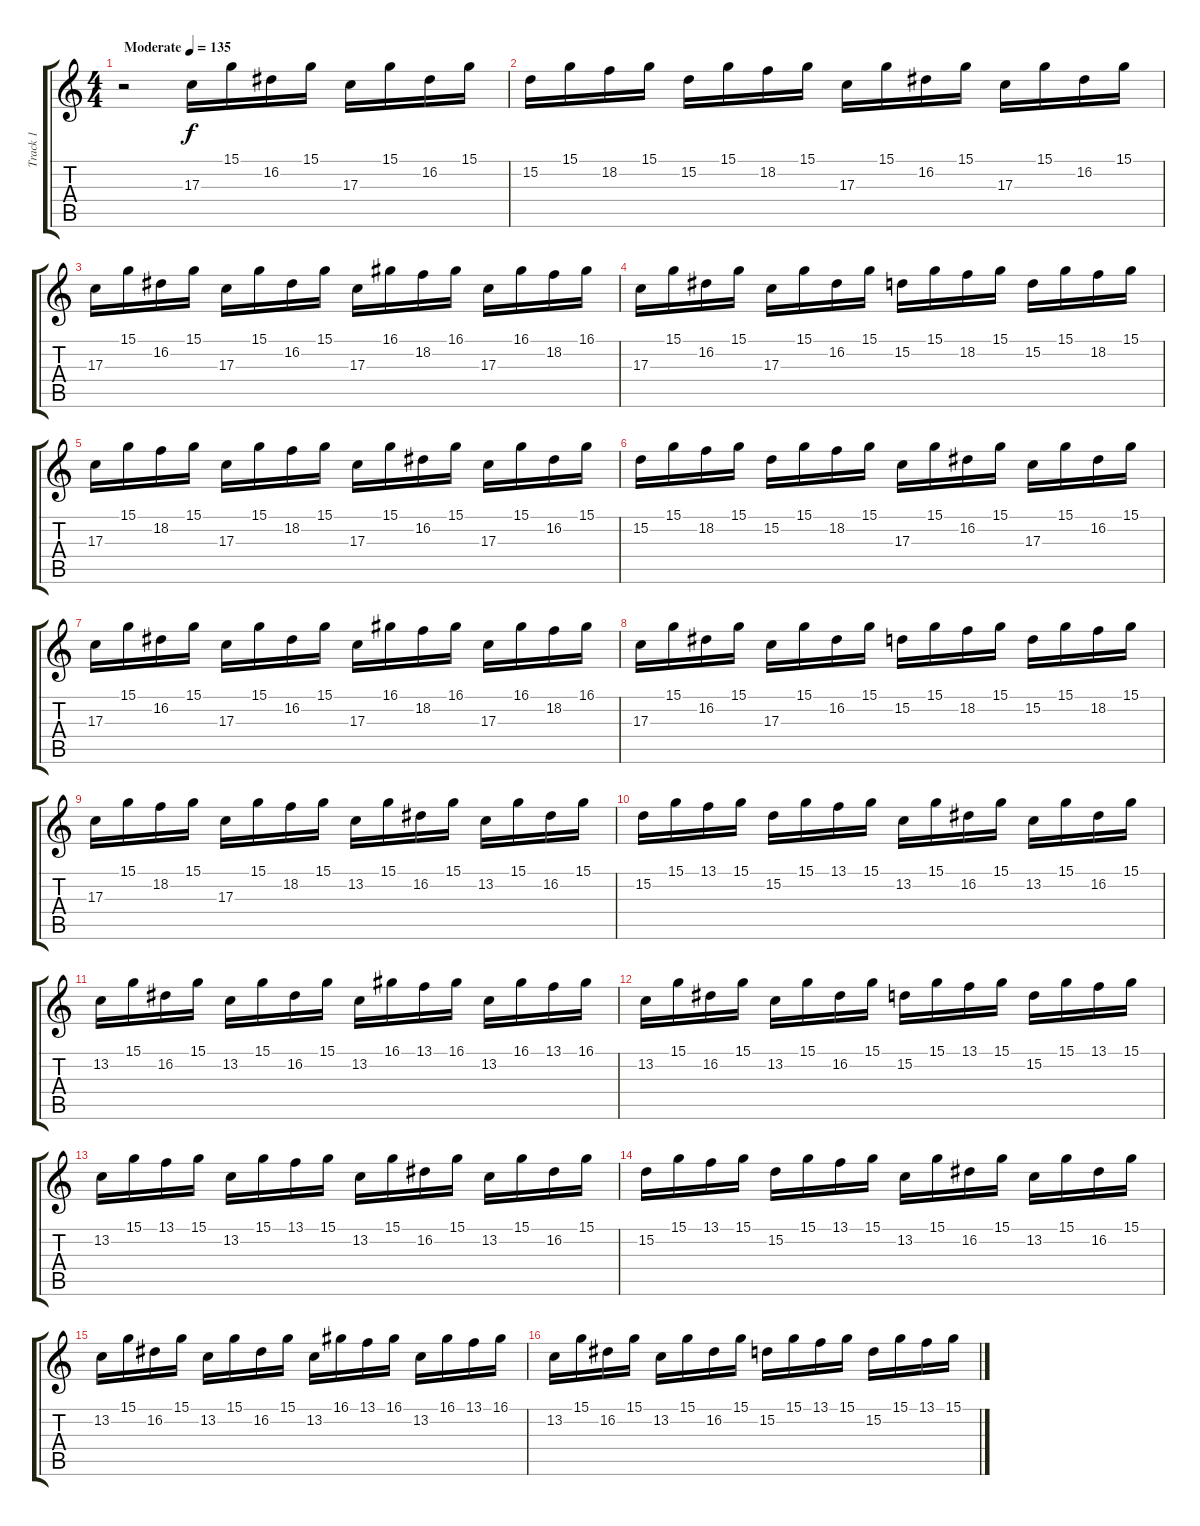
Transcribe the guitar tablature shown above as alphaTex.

\track ("Track 1" "Track 1") {instrument churchorgan}
\staff {score tabs}
\tuning (E4 B3 G3 D3 A2 E2) {hide}
\ts (4 4)
\tempo (135 "Moderate")
\clef g2
\ks c
r.2{dy f instrument churchorgan} 17.3.16 15.1.16 16.2.16 15.1.16 17.3.16 15.1.16 16.2.16 15.1.16 |
15.2.16 15.1.16 18.2.16 15.1.16 15.2.16 15.1.16 18.2.16 15.1.16 17.3.16 15.1.16 16.2.16 15.1.16 17.3.16 15.1.16 16.2.16 15.1.16 |
17.3.16 15.1.16 16.2.16 15.1.16 17.3.16 15.1.16 16.2.16 15.1.16 17.3.16 16.1.16 18.2.16 16.1.16 17.3.16 16.1.16 18.2.16 16.1.16 |
17.3.16 15.1.16 16.2.16 15.1.16 17.3.16 15.1.16 16.2.16 15.1.16 15.2.16 15.1.16 18.2.16 15.1.16 15.2.16 15.1.16 18.2.16 15.1.16 |
17.3.16 15.1.16 18.2.16 15.1.16 17.3.16 15.1.16 18.2.16 15.1.16 17.3.16 15.1.16 16.2.16 15.1.16 17.3.16 15.1.16 16.2.16 15.1.16 |
15.2.16 15.1.16 18.2.16 15.1.16 15.2.16 15.1.16 18.2.16 15.1.16 17.3.16 15.1.16 16.2.16 15.1.16 17.3.16 15.1.16 16.2.16 15.1.16 |
17.3.16 15.1.16 16.2.16 15.1.16 17.3.16 15.1.16 16.2.16 15.1.16 17.3.16 16.1.16 18.2.16 16.1.16 17.3.16 16.1.16 18.2.16 16.1.16 |
17.3.16 15.1.16 16.2.16 15.1.16 17.3.16 15.1.16 16.2.16 15.1.16 15.2.16 15.1.16 18.2.16 15.1.16 15.2.16 15.1.16 18.2.16 15.1.16 |
17.3.16 15.1.16 18.2.16 15.1.16 17.3.16 15.1.16 18.2.16 15.1.16 13.2.16 15.1.16 16.2.16 15.1.16 13.2.16 15.1.16 16.2.16 15.1.16 |
15.2.16 15.1.16 13.1.16 15.1.16 15.2.16 15.1.16 13.1.16 15.1.16 13.2.16 15.1.16 16.2.16 15.1.16 13.2.16 15.1.16 16.2.16 15.1.16 |
13.2.16 15.1.16 16.2.16 15.1.16 13.2.16 15.1.16 16.2.16 15.1.16 13.2.16 16.1.16 13.1.16 16.1.16 13.2.16 16.1.16 13.1.16 16.1.16 |
13.2.16 15.1.16 16.2.16 15.1.16 13.2.16 15.1.16 16.2.16 15.1.16 15.2.16 15.1.16 13.1.16 15.1.16 15.2.16 15.1.16 13.1.16 15.1.16 |
13.2.16 15.1.16 13.1.16 15.1.16 13.2.16 15.1.16 13.1.16 15.1.16 13.2.16 15.1.16 16.2.16 15.1.16 13.2.16 15.1.16 16.2.16 15.1.16 |
15.2.16 15.1.16 13.1.16 15.1.16 15.2.16 15.1.16 13.1.16 15.1.16 13.2.16 15.1.16 16.2.16 15.1.16 13.2.16 15.1.16 16.2.16 15.1.16 |
13.2.16 15.1.16 16.2.16 15.1.16 13.2.16 15.1.16 16.2.16 15.1.16 13.2.16 16.1.16 13.1.16 16.1.16 13.2.16 16.1.16 13.1.16 16.1.16 |
13.2.16 15.1.16 16.2.16 15.1.16 13.2.16 15.1.16 16.2.16 15.1.16 15.2.16 15.1.16 13.1.16 15.1.16 15.2.16 15.1.16 13.1.16 15.1.16
